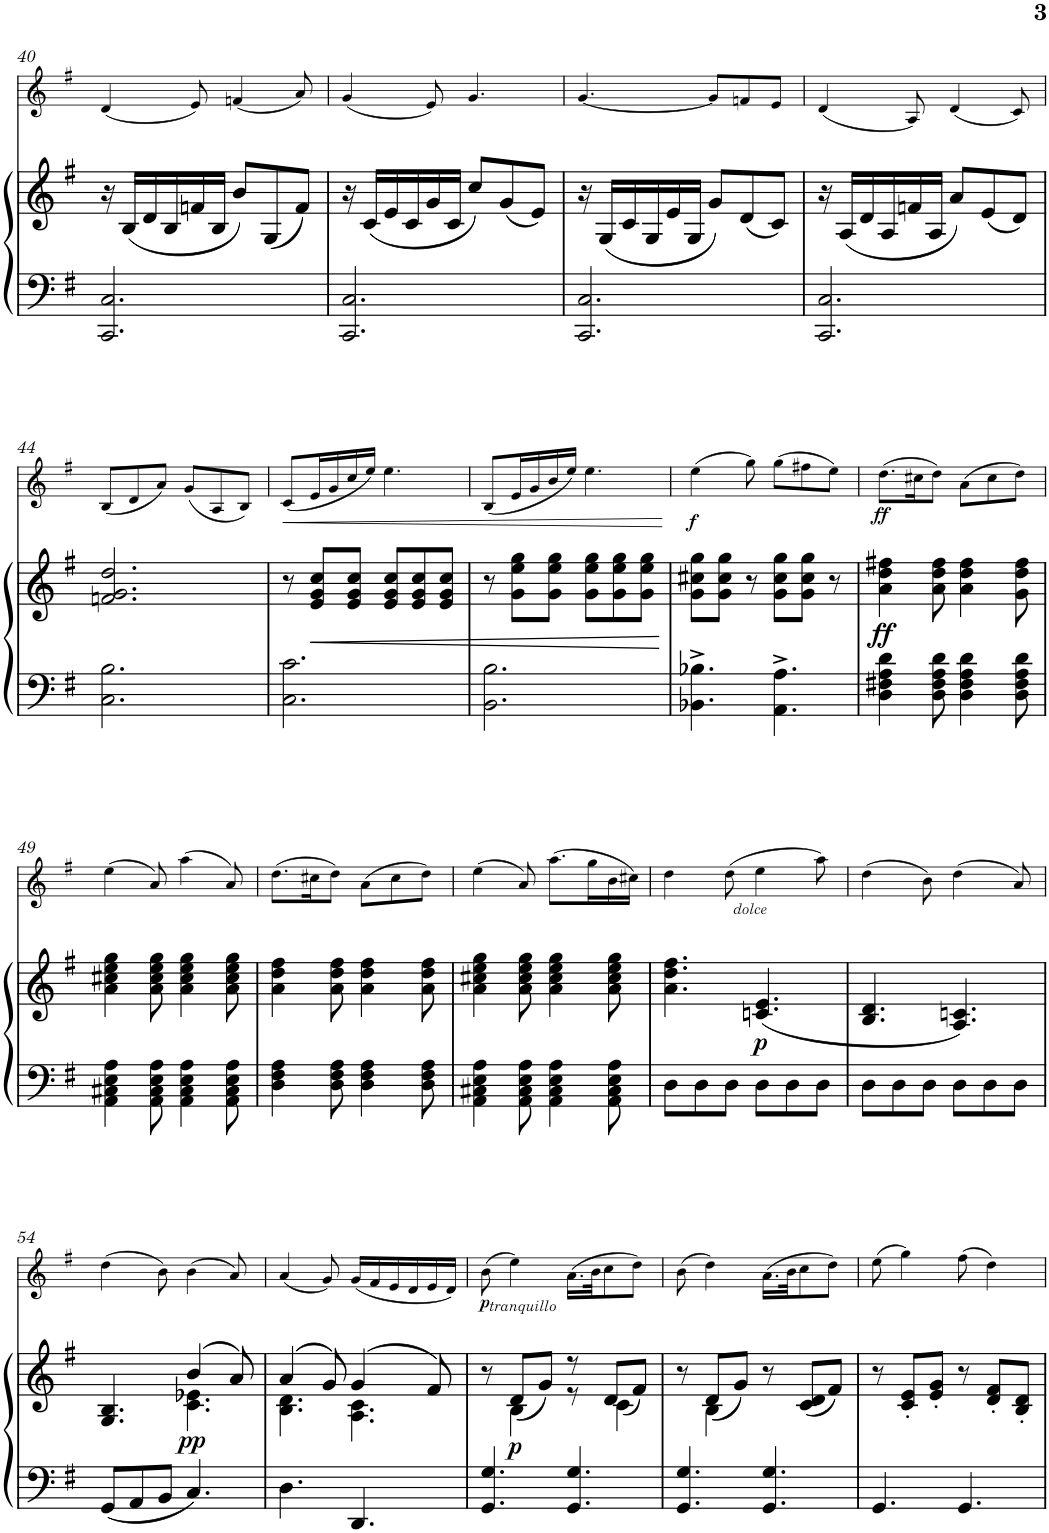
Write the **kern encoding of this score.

**kern	**kern	**dynam	**kern	**dynam
*part2	*part2	*part2	*part1	*part1
*staff3	*staff2	*staff2/3	*staff1	*staff1
*I"Piano	*	*	*I"Violin	*
*I'Pno	*	*	*I'Vln	*
!!LO:PB:g=z
*clefF4	*clefG2	*	*clefG2	*
*k[f#]	*k[f#]	*	*k[f#]	*
*M6/8	*M6/8	*	*M6/8	*
=40	=40	=40	=40	=40
2.CC/ 2.C/	16r	.	(4d/	.
.	(16B/LL	.	.	.
.	16d/	.	.	.
.	16B/	.	.	.
.	16fn/	.	8e/)	.
.	16B/JJ	.	.	.
.	8b/L)	.	(4fn/	.
.	(8G/	.	.	.
.	8f/J)	.	8a/)	.
=41	=41	=41	=41	=41
2.CC/ 2.C/	16r	.	(4g/	.
.	(16c/LL	.	.	.
.	16e/	.	.	.
.	16c/	.	.	.
.	16g/	.	8e/)	.
.	16c/JJ	.	.	.
.	8cc/L)	.	4.g/	.
.	(8g/	.	.	.
.	8e/J)	.	.	.
=42	=42	=42	=42	=42
2.CC/ 2.C/	16r	.	[4.g/	.
.	(16G/LL	.	.	.
.	16c/	.	.	.
.	16G/	.	.	.
.	16e/	.	.	.
.	16G/JJ	.	.	.
.	8g/L)	.	8g/L]	.
.	(8d/	.	8fn/	.
.	8c/J)	.	8e/J	.
=43	=43	=43	=43	=43
2.CC/ 2.C/	16r	.	(4d/	.
.	(16A/LL	.	.	.
.	16d/	.	.	.
.	16A/	.	.	.
.	16fn/	.	8A/)	.
.	16A/JJ	.	.	.
.	8a/L)	.	(4d/	.
.	(8e/	.	.	.
.	8d/J)	.	8c/)	.
!!LO:LB:g=z
=44	=44	=44	=44	=44
2.C\ 2.B\	2.fn/ 2.g/ 2.dd/	.	(8B/L	.
.	.	.	8d/	.
.	.	.	8a/J)	.
.	.	.	(8g/L	.
.	.	.	8A/	.
.	.	.	8B/J)	.
=45	=45	=45	=45	=45
!	!	!	!	!LO:HP:b
2.C\ 2.c\	8r	.	(8c/L	<
!	!	!LO:HP:b	!	!
.	8e/ 8g/ 8cc/L	<	16e/L	.
.	.	.	16g/	.
.	8e/ 8g/ 8cc/J	.	16cc/	.
.	.	.	16ee/JJ)	.
.	8e/ 8g/ 8cc/L	.	4.ee\	.
.	8e/ 8g/ 8cc/	.	.	.
.	8e/ 8g/ 8cc/J	.	.	.
=46	=46	=46	=46	=46
2.BB\ 2.B\	8r	.	(8B/L	.
.	8g\ 8ee\ 8gg\L	.	16e/L	.
.	.	.	16g/	.
.	8g\ 8ee\ 8gg\J	.	16b/	.
.	.	.	16ee/JJ)	.
.	8g\ 8ee\ 8gg\L	.	4.ee\	.
.	8g\ 8ee\ 8gg\	.	.	.
.	8g\ 8ee\ 8gg\J	.	.	.
.	.	[	.	[
=47	=47	=47	=47	=47
!	!	!	!	!LO:DY:b
4.BB-X\^ 4.B-X\^	8g\ 8cc#X\ 8gg\L	.	(4ee\	f
.	8g\ 8cc#\ 8gg\J	.	.	.
.	8r	.	8gg\)	.
4.AA\^ 4.A\^	8g\ 8cc#\ 8gg\L	.	(8gg\L	.
.	8g\ 8cc#\ 8gg\J	.	8ff#X\	.
.	8r	.	8ee\J)	.
=48	=48	=48	=48	=48
!	!	!LO:DY:b	!	!LO:DY:b
4D\ 4F#X\ 4A\ 4d\	4a\ 4dd\ 4ff#X\	ff	(8.dd\L	ff
.	.	.	16cc#X\K	.
8D\ 8F#\ 8A\ 8d\	8a\ 8dd\ 8ff#\	.	8dd\J)	.
4D\ 4F#\ 4A\ 4d\	4a\ 4dd\ 4ff#\	.	(8a\L	.
.	.	.	8cc#\	.
8D\ 8F#\ 8A\ 8d\	8g\ 8dd\ 8ff#\	.	8dd\J)	.
!!LO:LB:g=z
=49	=49	=49	=49	=49
4AA\ 4C#X\ 4E\ 4A\	4a\ 4cc#X\ 4ee\ 4gg\	.	(4ee\	.
8AA\ 8C#\ 8E\ 8A\	8a\ 8cc#\ 8ee\ 8gg\	.	8a/)	.
4AA\ 4C#\ 4E\ 4A\	4a\ 4cc#\ 4ee\ 4gg\	.	(4aa\	.
8AA\ 8C#\ 8E\ 8A\	8a\ 8cc#\ 8ee\ 8gg\	.	8a/)	.
=50	=50	=50	=50	=50
4D\ 4F#\ 4A\	4a\ 4dd\ 4ff#\	.	(8.dd\L	.
.	.	.	16cc#X\K	.
8D\ 8F#\ 8A\	8a\ 8dd\ 8ff#\	.	8dd\J)	.
4D\ 4F#\ 4A\	4a\ 4dd\ 4ff#\	.	(8a\L	.
.	.	.	8cc#\	.
8D\ 8F#\ 8A\	8a\ 8dd\ 8ff#\	.	8dd\J)	.
=51	=51	=51	=51	=51
4AA\ 4C#X\ 4E\ 4A\	4a\ 4cc#X\ 4ee\ 4gg\	.	(4ee\	.
8AA\ 8C#\ 8E\ 8A\	8a\ 8cc#\ 8ee\ 8gg\	.	8a/)	.
4AA\ 4C#\ 4E\ 4A\	4a\ 4cc#\ 4ee\ 4gg\	.	(8.aa\L	.
.	.	.	16gg\L	.
8AA\ 8C#\ 8E\ 8A\	8a\ 8cc#\ 8ee\ 8gg\	.	16b\	.
.	.	.	16cc#X\JJ)	.
=52	=52	=52	=52	=52
8D\L	4.a\ 4.dd\ 4.ff#\	.	4dd\	.
8D\	.	.	.	.
!	!	!	!LO:TX:b:i:t=dolce	!
8D\J	.	.	(8dd\	.
!	!	!LO:DY:b	!	!
8D\L	(4.cn/ 4.e/	p	4ee\	.
8D\	.	.	.	.
8D\J	.	.	8aa\)	.
=53	=53	=53	=53	=53
8D\L	4.B/ 4.d/	.	(4dd\	.
8D\	.	.	.	.
8D\J	.	.	8b\)	.
8D\L	4.A/ 4.cn/)	.	(4dd\	.
8D\	.	.	.	.
8D\J	.	.	8a/)	.
!!LO:LB:g=z
=54	=54	=54	=54	=54
*	*^	*	*	*
8GG/L	4.G/ 4.B/	4.ryy	.	(4dd\	.
8AA/	.	.	.	.	.
8BB/J	.	.	.	8b\)	.
!	!	!	!LO:DY:b	!	!
4.C/	(4b/	4.c\ 4.e-X\	pp	(4b\	.
.	8a/)	.	.	8a/)	.
=55	=55	=55	=55	=55	=55
4.D\	(4a/	4.B\ 4.d\	.	(4a/	.
.	8g/)	.	.	8g/)	.
4.DD/	(4g/	4.A\ 4.c\	.	(16g/LL	.
.	.	.	.	16f#/	.
.	.	.	.	16e/	.
.	.	.	.	16d/	.
.	8f#/)	.	.	16e/	.
.	.	.	.	16d/JJ)	.
=56	=56	=56	=56	=56	=56
!	!	!	!	!LO:TX:b:i:t=tranquillo	!
!	!	!	!	!	!LO:DY:b
4.GG/ 4.G/	8r	8ryy	.	(8b\	p
!	!	!	!LO:DY:b	!	!
.	8d/L	(4B\	p	4ee\)	.
.	(8g/J	.	.	.	.
4.GG/ 4.G/	8r	8r	.	(16.a\LL	.
.	.	.	.	32b\JK	.
.	8d/L	(<4c\	.	8cc\	.
.	(8f#/J	.	.	8dd\J)	.
=57	=57	=57	=57	=57	=57
4.GG/ 4.G/	8r	8ryy	.	(8b\	.
.	8d/L	4B\	.	4dd\)	.
.	8g/J)	.	.	.	.
4.GG/ 4.G/	8r	8ryy	.	(16.a\LL	.
.	.	.	.	32b\JK	.
.	8c/ 8d/L	4ryy	.	8cc\	.
.	8f#/J)	.	.	8dd\J)	.
*	*v	*v	*	*	*
=58	=58	=58	=58	=58
4.GG/	8r	.	(8ee\	.
.	8c/' 8e/'L	.	4gg\)	.
.	8e/' 8g/'J	.	.	.
4.GG/	8r	.	(8ff#\	.
.	8d/' 8f#/'L	.	4dd\)	.
.	8B/' 8d/'J	.	.	.
=	=	=	=	=
*-	*-	*-	*-	*-
